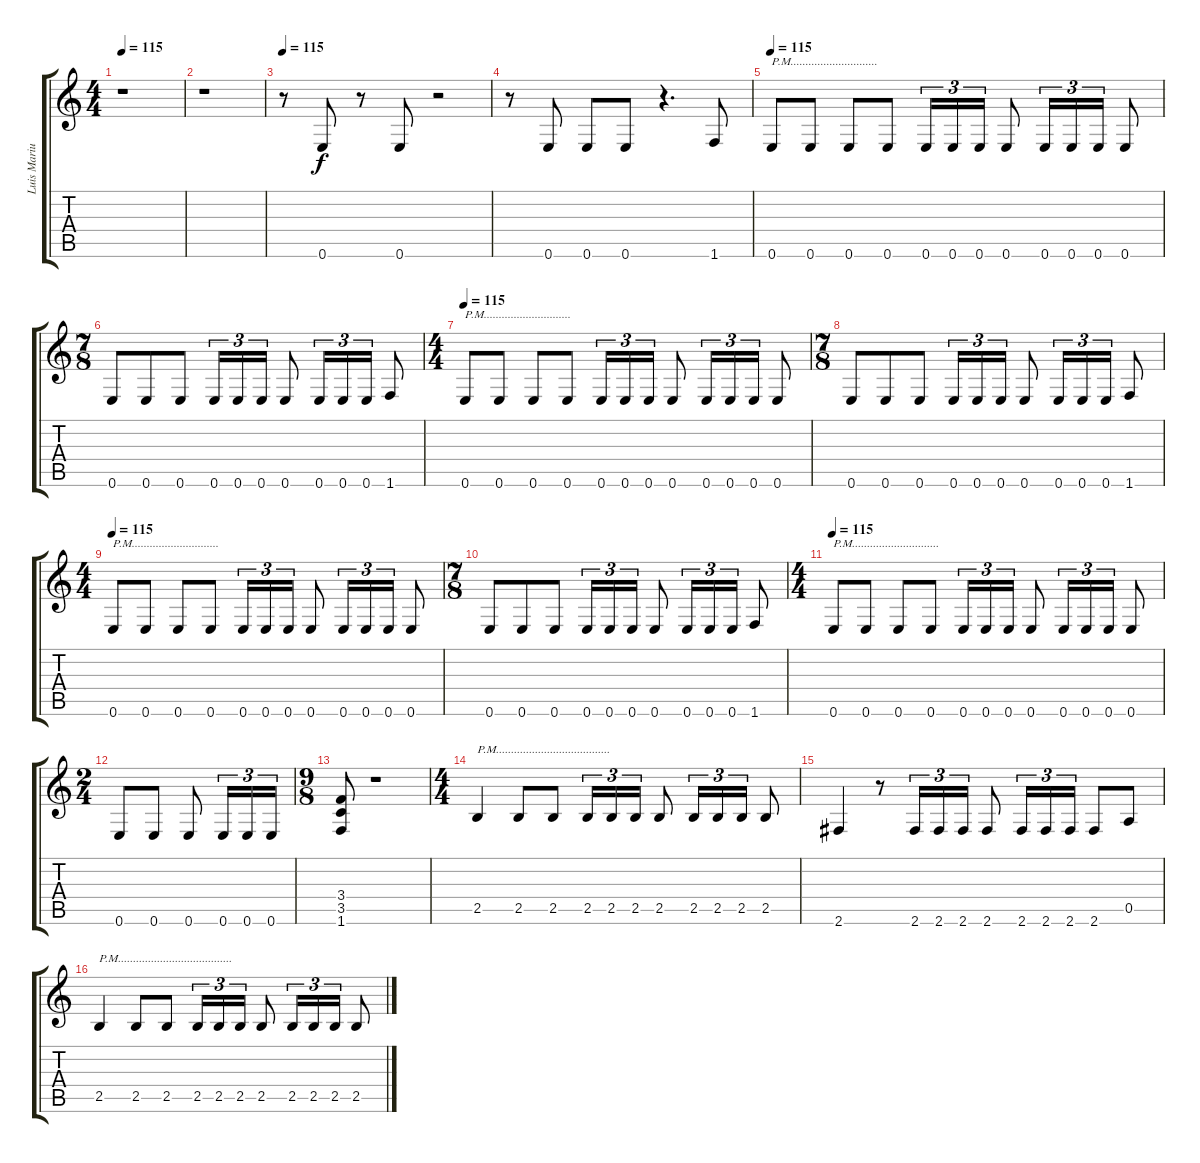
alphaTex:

\track ("Luis Mariutti" "Luis Mariu") {instrument electricbassfinger}
\staff {score tabs}
\tuning (E4 B3 G3 D3 A2 E2) {hide}
\ts (4 4)
\tempo 115
\clef g2
\ks c
r.1{dy f instrument electricbassfinger} |
r.1 |
\tempo 115
r.8 0.6.8 r.8 0.6.8 r.2 |
r.8 0.6.8 0.6.8 0.6.8 r.4{d} 1.6.8 |
\tempo 115
0.6.8{txt "P.M............................."} 0.6.8 0.6.8 0.6.8 0.6.16{tu (3 2)} 0.6.16{tu (3 2)} 0.6.16{tu (3 2)} 0.6.8 0.6.16{tu (3 2)} 0.6.16{tu (3 2)} 0.6.16{tu (3 2)} 0.6.8 |
\ts (7 8)
0.6.8 0.6.8 0.6.8 0.6.16{tu (3 2)} 0.6.16{tu (3 2)} 0.6.16{tu (3 2)} 0.6.8 0.6.16{tu (3 2)} 0.6.16{tu (3 2)} 0.6.16{tu (3 2)} 1.6.8 |
\ts (4 4)
\tempo 115
0.6.8{txt "P.M............................."} 0.6.8 0.6.8 0.6.8 0.6.16{tu (3 2)} 0.6.16{tu (3 2)} 0.6.16{tu (3 2)} 0.6.8 0.6.16{tu (3 2)} 0.6.16{tu (3 2)} 0.6.16{tu (3 2)} 0.6.8 |
\ts (7 8)
0.6.8 0.6.8 0.6.8 0.6.16{tu (3 2)} 0.6.16{tu (3 2)} 0.6.16{tu (3 2)} 0.6.8 0.6.16{tu (3 2)} 0.6.16{tu (3 2)} 0.6.16{tu (3 2)} 1.6.8 |
\ts (4 4)
\tempo 115
0.6.8{txt "P.M............................."} 0.6.8 0.6.8 0.6.8 0.6.16{tu (3 2)} 0.6.16{tu (3 2)} 0.6.16{tu (3 2)} 0.6.8 0.6.16{tu (3 2)} 0.6.16{tu (3 2)} 0.6.16{tu (3 2)} 0.6.8 |
\ts (7 8)
0.6.8 0.6.8 0.6.8 0.6.16{tu (3 2)} 0.6.16{tu (3 2)} 0.6.16{tu (3 2)} 0.6.8 0.6.16{tu (3 2)} 0.6.16{tu (3 2)} 0.6.16{tu (3 2)} 1.6.8 |
\ts (4 4)
\tempo 115
0.6.8{txt "P.M............................."} 0.6.8 0.6.8 0.6.8 0.6.16{tu (3 2)} 0.6.16{tu (3 2)} 0.6.16{tu (3 2)} 0.6.8 0.6.16{tu (3 2)} 0.6.16{tu (3 2)} 0.6.16{tu (3 2)} 0.6.8 |
\ts (2 4)
0.6.8 0.6.8 0.6.8 0.6.16{tu (3 2)} 0.6.16{tu (3 2)} 0.6.16{tu (3 2)} |
\ts (9 8)
(3.4 3.5 1.6).8 r.1 |
\ts (4 4)
2.5.4{txt "P.M......................................"} 2.5.8 2.5.8 2.5.16{tu (3 2)} 2.5.16{tu (3 2)} 2.5.16{tu (3 2)} 2.5.8 2.5.16{tu (3 2)} 2.5.16{tu (3 2)} 2.5.16{tu (3 2)} 2.5.8 |
2.6.4 r.8 2.6.16{tu (3 2)} 2.6.16{tu (3 2)} 2.6.16{tu (3 2)} 2.6.8 2.6.16{tu (3 2)} 2.6.16{tu (3 2)} 2.6.16{tu (3 2)} 2.6.8 0.5.8 |
2.5.4{txt "P.M......................................"} 2.5.8 2.5.8 2.5.16{tu (3 2)} 2.5.16{tu (3 2)} 2.5.16{tu (3 2)} 2.5.8 2.5.16{tu (3 2)} 2.5.16{tu (3 2)} 2.5.16{tu (3 2)} 2.5.8
